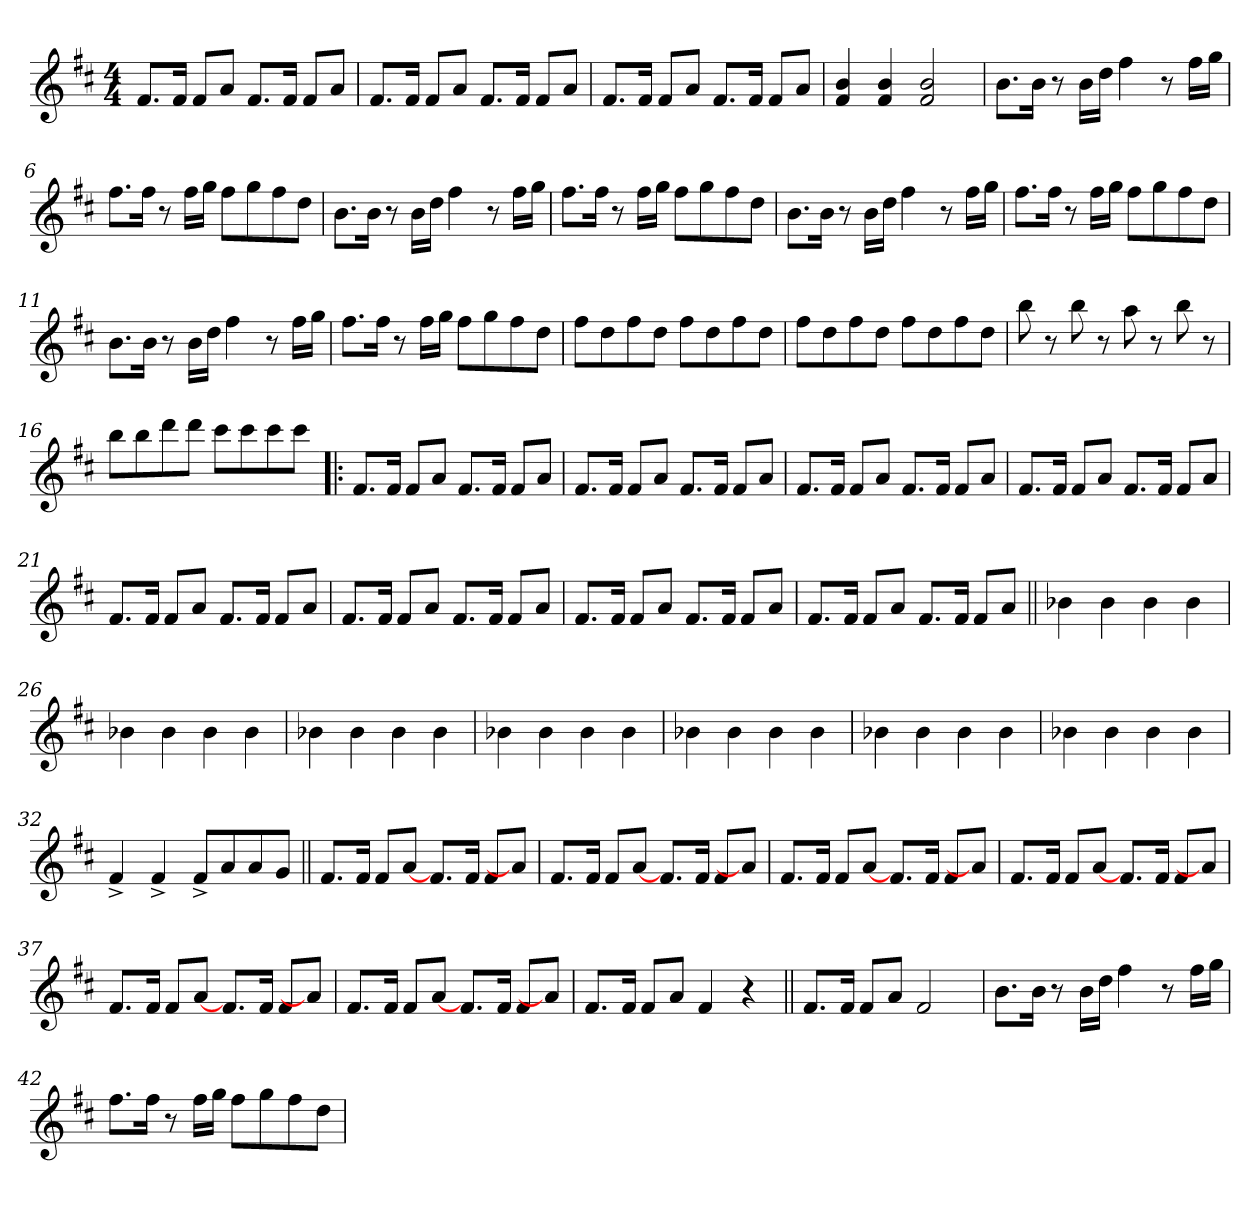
**kern
*part1
*staff1
!!LO:PB:g=z
*clefG2
*k[f#c#]
*D:
*M4/4
*MM143
=1
8.f#i/L
16f#i/Jk
8f#i/L
8ai/J
8.f#i/L
16f#i/Jk
8f#i/L
8ai/J
=2
8.f#i/L
16f#i/Jk
8f#i/L
8ai/J
8.f#i/L
16f#i/Jk
8f#i/L
8ai/J
=3
8.f#i/L
16f#i/Jk
8f#i/L
8ai/J
8.f#i/L
16f#i/Jk
8f#i/L
8ai/J
=4
4f#i/ 4bi
4f#i/ 4bi
2f#i/ 2bi
=5
8.bi\L
16bi\Jk
8r
16bi\LL
16ddi\JJ
4ff#i\
8r
16ff#i\LL
16ggi\JJ
!!LO:LB:g=z
=6
8.ff#i\L
16ff#i\Jk
8r
16ff#i\LL
16ggi\JJ
8ff#i\L
8ggi\
8ff#i\
8ddi\J
=7
8.bi\L
16bi\Jk
8r
16bi\LL
16ddi\JJ
4ff#i\
8r
16ff#i\LL
16ggi\JJ
=8
8.ff#i\L
16ff#i\Jk
8r
16ff#i\LL
16ggi\JJ
8ff#i\L
8ggi\
8ff#i\
8ddi\J
=9
8.bi\L
16bi\Jk
8r
16bi\LL
16ddi\JJ
4ff#i\
8r
16ff#i\LL
16ggi\JJ
=10
8.ff#i\L
16ff#i\Jk
8r
16ff#i\LL
16ggi\JJ
8ff#i\L
8ggi\
8ff#i\
8ddi\J
!!LO:LB:g=z
=11
8.bi\L
16bi\Jk
8r
16bi\LL
16ddi\JJ
4ff#i\
8r
16ff#i\LL
16ggi\JJ
=12
8.ff#i\L
16ff#i\Jk
8r
16ff#i\LL
16ggi\JJ
8ff#i\L
8ggi\
8ff#i\
8ddi\J
=13
8ff#i\L
8ddi\
8ff#i\
8ddi\J
8ff#i\L
8ddi\
8ff#i\
8ddi\J
=14
8ff#i\L
8ddi\
8ff#i\
8ddi\J
8ff#i\L
8ddi\
8ff#i\
8ddi\J
=15
8bbi\
8r
8bbi\
8r
8aai\
8r
8bbi\
8r
=16
8bbi\L
8bbi\
8dddi\
8dddi\J
8ccc#i\L
8ccc#i\
8ccc#i\
8ccc#i\J
!!LO:LB:g=z
=17!|:
8.f#i/L
16f#i/Jk
8f#i/L
8ai/J
8.f#i/L
16f#i/Jk
8f#i/L
8ai/J
=18
8.f#i/L
16f#i/Jk
8f#i/L
8ai/J
8.f#i/L
16f#i/Jk
8f#i/L
8ai/J
=19
8.f#i/L
16f#i/Jk
8f#i/L
8ai/J
8.f#i/L
16f#i/Jk
8f#i/L
8ai/J
=20
8.f#i/L
16f#i/Jk
8f#i/L
8ai/J
8.f#i/L
16f#i/Jk
8f#i/L
8ai/J
=21
8.f#i/L
16f#i/Jk
8f#i/L
8ai/J
8.f#i/L
16f#i/Jk
8f#i/L
8ai/J
!!LO:LB:g=z
=22
8.f#i/L
16f#i/Jk
8f#i/L
8ai/J
8.f#i/L
16f#i/Jk
8f#i/L
8ai/J
=23
8.f#i/L
16f#i/Jk
8f#i/L
8ai/J
8.f#i/L
16f#i/Jk
8f#i/L
8ai/J
=24
8.f#i/L
16f#i/Jk
8f#i/L
8ai/J
8.f#i/L
16f#i/Jk
8f#i/L
8ai/J
=25||
4b-i
4b-i
4b-i
4b-i
=26
4b-i
4b-i
4b-i
4b-i
=27
4b-i
4b-i
4b-i
4b-i
=28
4b-i
4b-i
4b-i
4b-i
!!LO:LB:g=z
=29
4b-i
4b-i
4b-i
4b-i
=30
4b-i
4b-i
4b-i
4b-i
=31
4b-i
4b-i
4b-i
4b-i
=32
4f#^i/
4f#^i/
8f#^i/L
8ai/
8ai/
8gi/J
=33||
8.f#i/L
16f#i/Jk
8f#i/L
[<8ai/J
8.f#i/L
16f#i/Jk
8f#i/L
8ai/J]
=34
8.f#i/L
16f#i/Jk
8f#i/L
[<8ai/J
8.f#i/L
16f#i/Jk
8f#i/L
8ai/J]
=35
8.f#i/L
16f#i/Jk
8f#i/L
[<8ai/J
8.f#i/L
16f#i/Jk
8f#i/L
8ai/J]
!!LO:LB:g=z
=36
8.f#i/L
16f#i/Jk
8f#i/L
[<8ai/J
8.f#i/L
16f#i/Jk
8f#i/L
8ai/J]
=37
8.f#i/L
16f#i/Jk
8f#i/L
[<8ai/J
8.f#i/L
16f#i/Jk
8f#i/L
8ai/J]
=38
8.f#i/L
16f#i/Jk
8f#i/L
[<8ai/J
8.f#i/L
16f#i/Jk
8f#i/L
8ai/J]
=39
8.f#i/L
16f#i/Jk
8f#i/L
8ai/J
4f#i/
4r
=40||
8.f#i/L
16f#i/Jk
8f#i/L
8ai/J
2f#i/
=41
8.bi\L
16bi\Jk
8r
16bi\LL
16ddi\JJ
4ff#i\
8r
16ff#i\LL
16ggi\JJ
!!LO:LB:g=z
=42
8.ff#i\L
16ff#i\Jk
8r
16ff#i\LL
16ggi\JJ
8ff#i\L
8ggi\
8ff#i\
8ddi\J
=
*-
